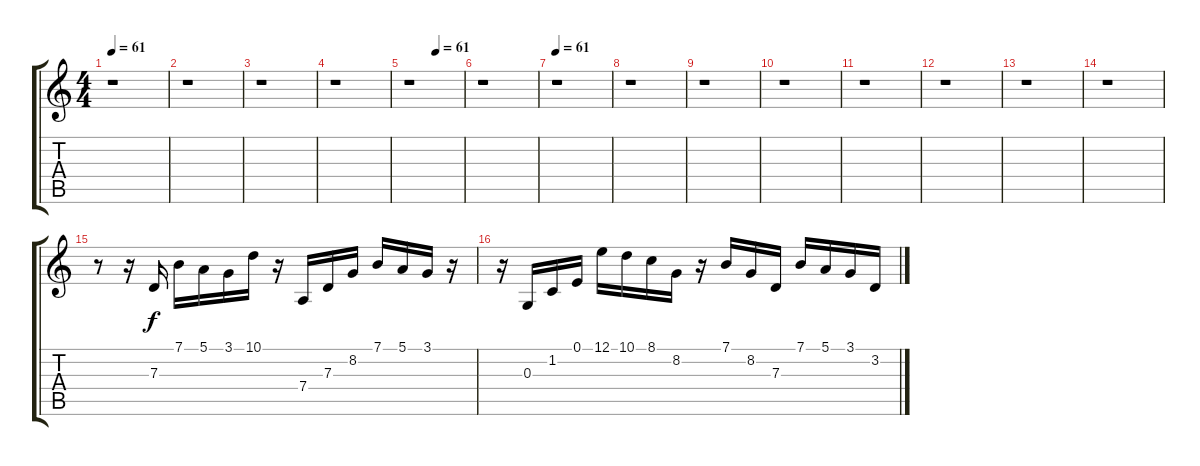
\track "" {instrument orchestralharp}
\staff {score tabs}
\tuning (E4 B3 G3 D3 A2 E2) {hide}
\ts (4 4)
\tempo 61
\clef g2
\ks c
r.1{dy f} |
r.1 |
r.1 |
r.1 |
\tempo (61 0.5)
r.1 |
r.1 |
\tempo 61
r.1 |
r.1 |
r.1 |
r.1 |
r.1 |
r.1 |
r.1 |
r.1 |
r.8 r.16 7.3.16 7.1.16 5.1.16 3.1.16 10.1.16 r.16 7.4.16 7.3.16 8.2.16 7.1.16 5.1.16 3.1.16 r.16 |
r.16 0.3.16 1.2.16 0.1.16 12.1.16 10.1.16 8.1.16 8.2.16 r.16 7.1.16 8.2.16 7.3.16 7.1.16 5.1.16 3.1.16 3.2.16
